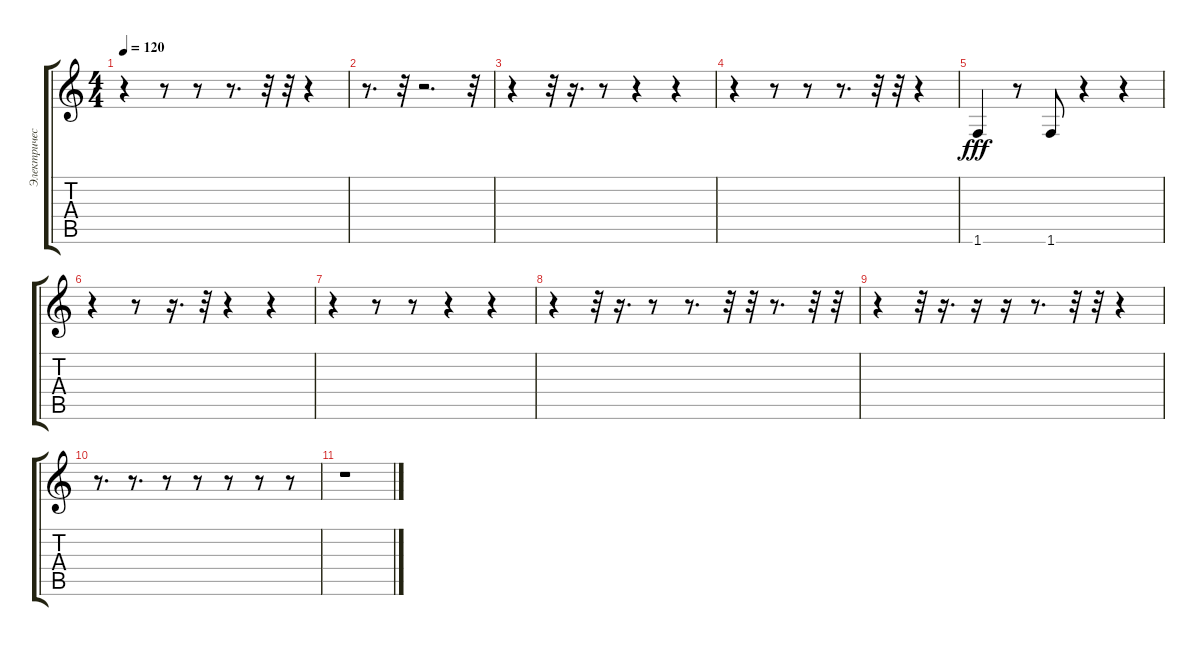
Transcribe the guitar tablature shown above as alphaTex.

\track ("Электрический Бас (пале" "Электричес") {instrument electricbassfinger}
\staff {score tabs}
\tuning (E4 B3 G3 D3 A2 E2) {hide}
\ts (4 4)
\tempo 120
\clef g2
\ks c
r.4{dy fff} r.8 r.8 r.8{d} r.32 r.32 r.4 |
r.8{d} r.32 r.2{d} r.32 |
r.4 r.32 r.16{d} r.8 r.4 r.4 |
r.4 r.8 r.8 r.8{d} r.32 r.32 r.4 |
1.6.4 r.8 1.6.8 r.4 r.4 |
r.4 r.8 r.16{d} r.32 r.4 r.4 |
r.4 r.8 r.8 r.4 r.4 |
r.4 r.32 r.16{d} r.8 r.8{d} r.32 r.32 r.8{d} r.32 r.32 |
r.4 r.32 r.16{d} r.16 r.16 r.8{d} r.32 r.32 r.4 |
r.8{d} r.8{d} r.8 r.8 r.8 r.8 r.8 |
r.1
